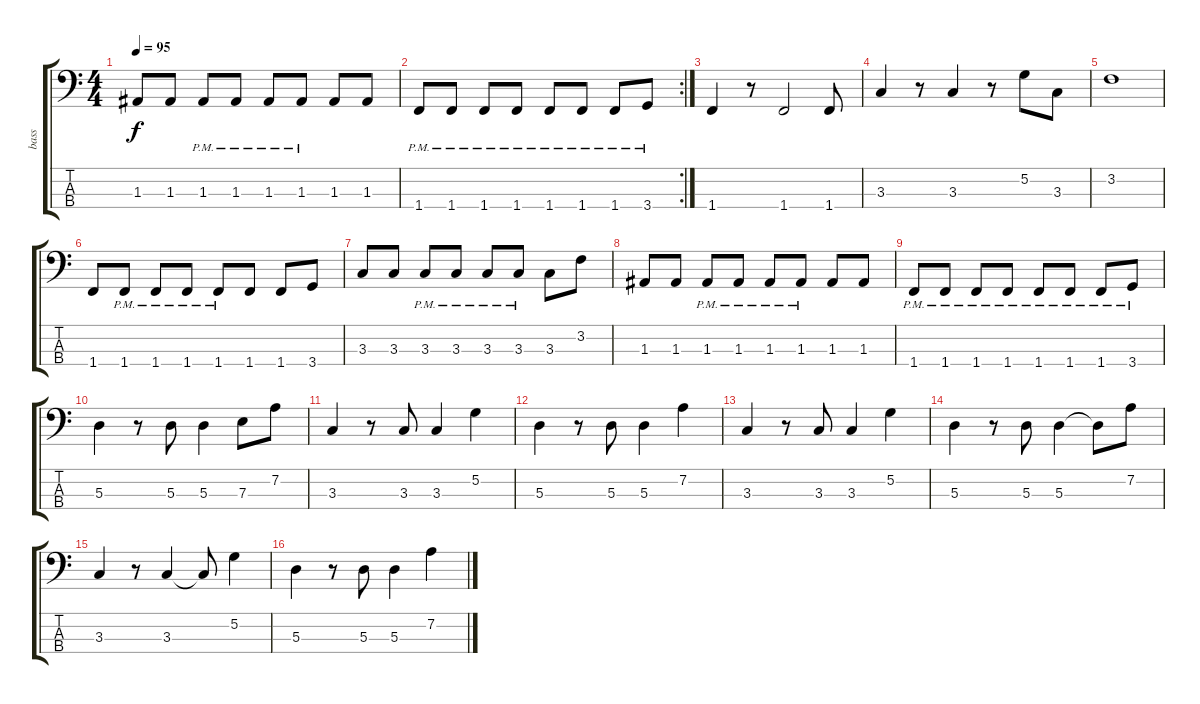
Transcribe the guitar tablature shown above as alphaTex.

\track ("bass" "bass") {instrument electricbassfinger}
\staff {score tabs}
\tuning (G2 D2 A1 E1) {hide}
\ts (4 4)
\tempo 95
\clef f4
\ks c
1.3.8{dy f} 1.3.8 1.3{pm}.8 1.3{pm}.8 1.3{pm}.8 1.3{pm}.8 1.3.8 1.3.8 |
\rc 2
1.4{pm}.8 1.4{pm}.8 1.4{pm}.8 1.4{pm}.8 1.4{pm}.8 1.4{pm}.8 1.4{pm}.8 3.4{pm}.8 |
1.4.4 r.8 1.4.2 1.4.8 |
3.3.4 r.8 3.3.4 r.8 5.2.8 3.3.8 |
3.2.1 |
1.4.8 1.4{pm}.8 1.4{pm}.8 1.4{pm}.8 1.4{pm}.8 1.4.8 1.4.8 3.4.8 |
3.3.8 3.3.8 3.3{pm}.8 3.3{pm}.8 3.3{pm}.8 3.3{pm}.8 3.3.8 3.2.8 |
1.3.8 1.3.8 1.3{pm}.8 1.3{pm}.8 1.3{pm}.8 1.3{pm}.8 1.3.8 1.3.8 |
1.4{pm}.8 1.4{pm}.8 1.4{pm}.8 1.4{pm}.8 1.4{pm}.8 1.4{pm}.8 1.4{pm}.8 3.4{pm}.8 |
5.3.4 r.8 5.3.8 5.3.4 7.3.8 7.2.8 |
3.3.4 r.8 3.3.8 3.3.4 5.2.4 |
5.3.4 r.8 5.3.8 5.3.4 7.2.4 |
3.3.4 r.8 3.3.8 3.3.4 5.2.4 |
5.3.4 r.8 5.3.8 5.3.4 5.3{t}.8 7.2.8 |
3.3.4 r.8 3.3.4 3.3{t}.8 5.2.4 |
5.3.4 r.8 5.3.8 5.3.4 7.2.4
